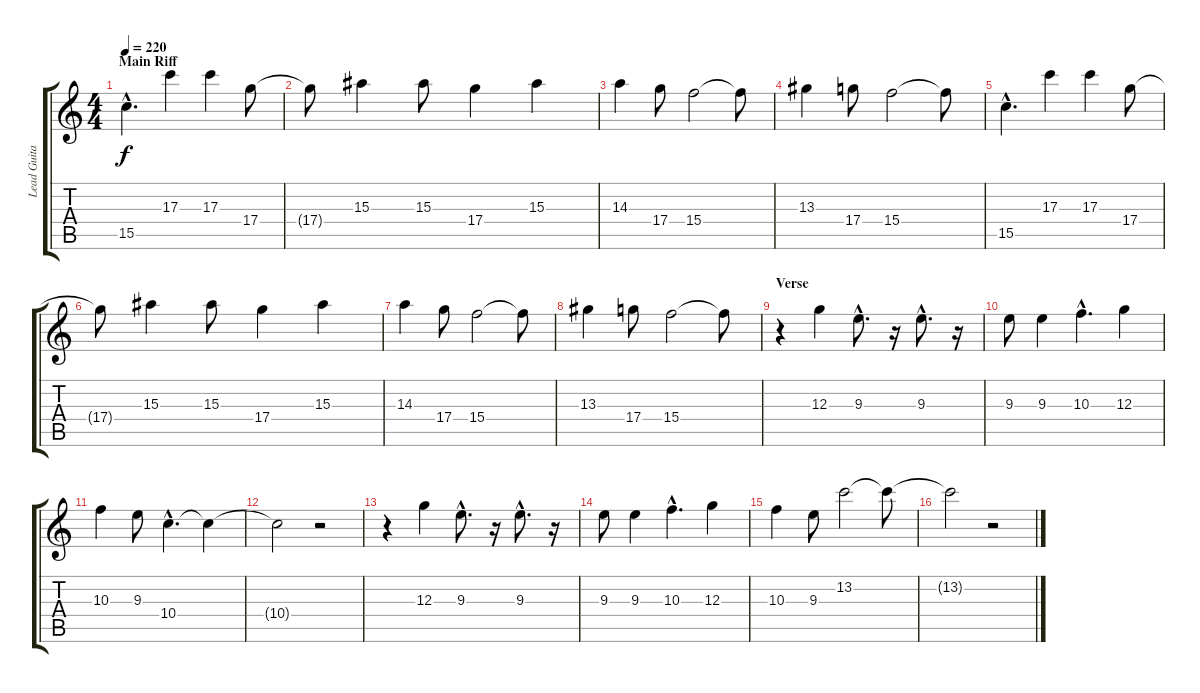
\track ("Lead Guitar" "Lead Guita") {instrument overdrivenguitar}
\staff {score tabs}
\tuning (E4 B3 G3 D3 A2 E2) {hide}
\ts (4 4)
\section ("" "Main Riff")
\tempo 220
\clef g2
\ks c
15.5{hac}.4{d dy f} 17.3.4 17.3.4 17.4.8 |
17.4{t}.8 15.3.4 15.3.8 17.4.4 15.3.4 |
14.3.4 17.4.8 15.4.2 15.4{t}.8 |
13.3.4 17.4.8 15.4.2 15.4{t}.8 |
15.5{hac}.4{d} 17.3.4 17.3.4 17.4.8 |
17.4{t}.8 15.3.4 15.3.8 17.4.4 15.3.4 |
14.3.4 17.4.8 15.4.2 15.4{t}.8 |
13.3.4 17.4.8 15.4.2 15.4{t}.8 |
\section ("" "Verse")
r.4 12.3.4 9.3{hac}.8{d} r.16 9.3{hac}.8{d} r.16 |
9.3.8 9.3.4 10.3{hac}.4{d} 12.3.4 |
10.3.4 9.3.8 10.4{hac}.4{d} 10.4{t}.4 |
10.4{t}.2 r.2 |
r.4 12.3.4 9.3{hac}.8{d} r.16 9.3{hac}.8{d} r.16 |
9.3.8 9.3.4 10.3{hac}.4{d} 12.3.4 |
10.3.4 9.3.8 13.2.2 13.2{t}.8 |
13.2{t}.2 r.2
